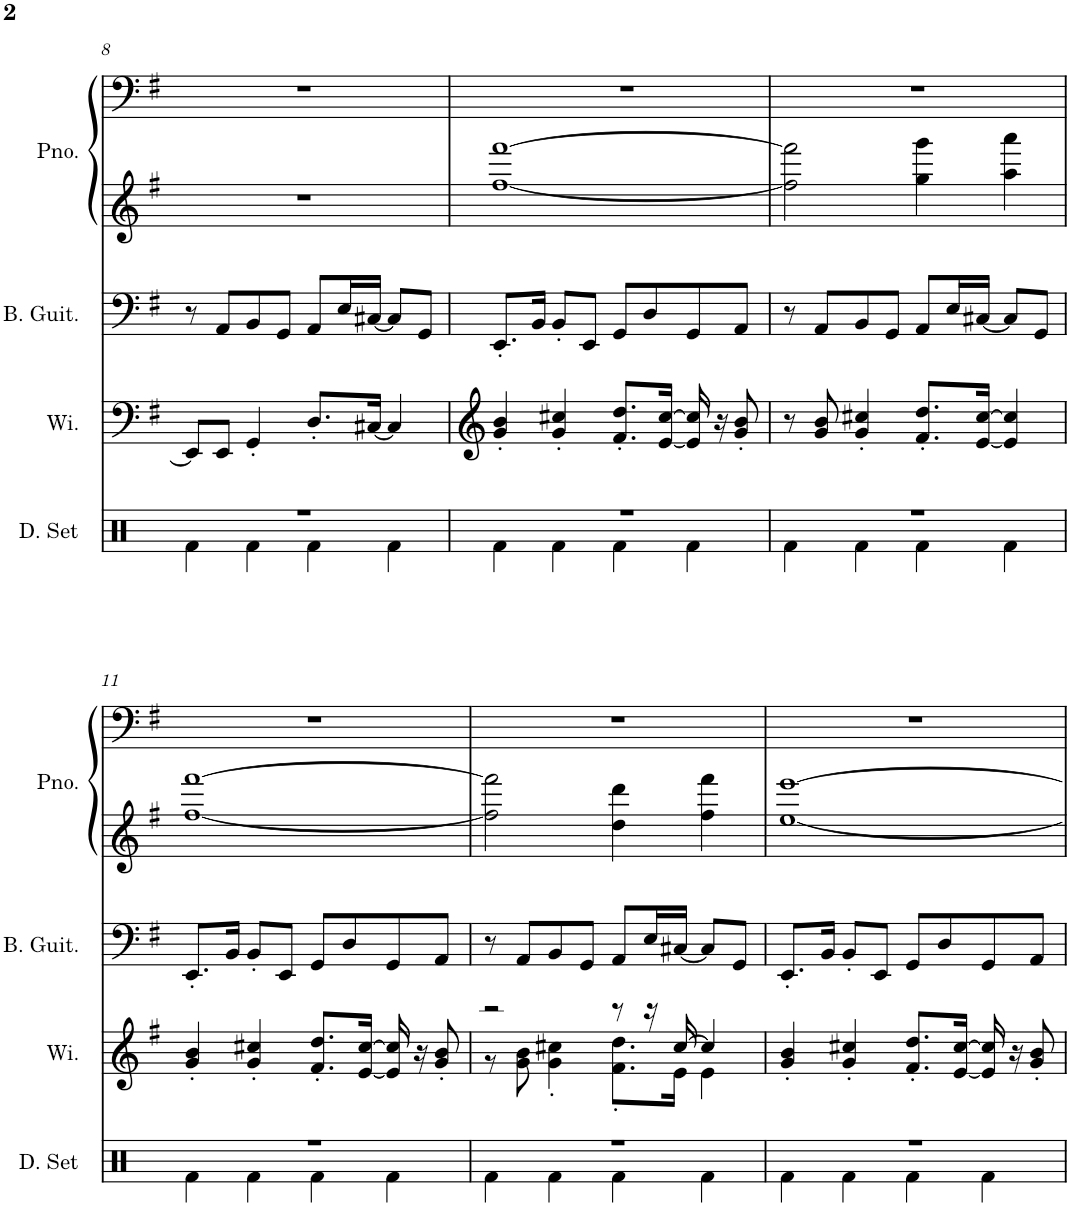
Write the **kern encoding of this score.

**kern	**kern	**kern	**kern	**kern
*part4	*part3	*part2	*part1	*part1
*staff5	*staff4	*staff3	*staff2	*staff1
*I"Drumset, Drumset	*I"Winds, Flute	*I"Bass Guitar, Bass Guitar	*I"Piano, Piano	*
*I'D. Set	*I'Wi.	*I'B. Guit.	*I'Pno.	*
!!LO:PB:g=z
*clefX	*clefF4	*clefF4	*clefG2	*clefF4
*	*	*Trd7c12	*	*
*k[]	*k[f#]	*k[f#]	*k[f#]	*k[f#]
*M4/4	*M4/4	*M4/4	*M4/4	*M4/4
=8	=8	=8	=8	=8
*^	*	*	*	*
1r	4Rf\	8EE/L]	8r	1r	1r
.	.	8EE/J	8AA/L	.	.
.	4Rf\	4GG'/	8BB/	.	.
.	.	.	8GG/J	.	.
.	4Rf\	8.D'/L	8AA/L	.	.
.	.	.	16E/L	.	.
.	.	[16C#X/Jk	[16C#X/JJ	.	.
.	4Rf\	4C#/]	8C#/L]	.	.
.	.	.	8GG/J	.	.
=9	=9	=9	=9	=9	=9
1r	4Rf\	4g/' 4b/'	8.EE'/L	[1ff# [1fff#	1r
.	.	.	16BB/Jk	.	.
.	4Rf\	4g/' 4cc#X/'	8BB'/L	.	.
.	.	.	8EE/J	.	.
.	4Rf\	8.f#/' 8.dd/'L	8GG/L	.	.
.	.	.	8D/	.	.
.	.	[16e/ [16cc#/Jk	.	.	.
.	4Rf\	16e/] 16cc#/]	8GG/	.	.
.	.	16r	.	.	.
.	.	8g/' 8b/'	8AA/J	.	.
=10	=10	=10	=10	=10	=10
1r	4Rf\	8r	8r	2ff#\] 2fff#\]	1r
.	.	8g/ 8b/	8AA/L	.	.
.	4Rf\	4g/' 4cc#X/'	8BB/	.	.
.	.	.	8GG/J	.	.
.	4Rf\	8.f#/' 8.dd/'L	8AA/L	4gg\ 4ggg\	.
.	.	.	16E/L	.	.
.	.	[16e/ [16cc#/Jk	[16C#X/JJ	.	.
.	4Rf\	4e/] 4cc#/]	8C#/L]	4aa\ 4aaa\	.
.	.	.	8GG/J	.	.
!!LO:LB:g=z
=11	=11	=11	=11	=11	=11
1r	4Rf\	4g/' 4b/'	8.EE'/L	[1ff# [1fff#	1r
.	.	.	16BB/Jk	.	.
.	4Rf\	4g/' 4cc#X/'	8BB'/L	.	.
.	.	.	8EE/J	.	.
.	4Rf\	8.f#/' 8.dd/'L	8GG/L	.	.
.	.	.	8D/	.	.
.	.	[16e/ [16cc#/Jk	.	.	.
.	4Rf\	16e/] 16cc#/]	8GG/	.	.
.	.	16r	.	.	.
.	.	8g/' 8b/'	8AA/J	.	.
=12	=12	=12	=12	=12	=12
*	*	*^	*	*	*
1r	4Rf\	2r	8r	8r	2ff#\] 2fff#\]	1r
.	.	.	8g\ 8b\	8AA/L	.	.
.	4Rf\	.	4g\' 4cc#X\'	8BB/	.	.
.	.	.	.	8GG/J	.	.
.	4Rf\	8r	8.f#\' 8.dd\'L	8AA/L	4dd\ 4ddd\	.
.	.	16r	.	16E/L	.	.
.	.	[16cc#/	16e\Jk	[16C#X/JJ	.	.
.	4Rf\	4cc#/]	4e\	8C#/L]	4ff#\ 4fff#\	.
.	.	.	.	8GG/J	.	.
*	*	*v	*v	*	*	*
=13	=13	=13	=13	=13	=13
1r	4Rf\	4g/' 4b/'	8.EE'/L	[1ee [1eee	1r
.	.	.	16BB/Jk	.	.
.	4Rf\	4g/' 4cc#X/'	8BB'/L	.	.
.	.	.	8EE/J	.	.
.	4Rf\	8.f#/' 8.dd/'L	8GG/L	.	.
.	.	.	8D/	.	.
.	.	[16e/ [16cc#/Jk	.	.	.
.	4Rf\	16e/] 16cc#/]	8GG/	.	.
.	.	16r	.	.	.
.	.	8g/' 8b/'	8AA/J	.	.
*v	*v	*	*	*	*
=	=	=	=	=
*-	*-	*-	*-	*-
